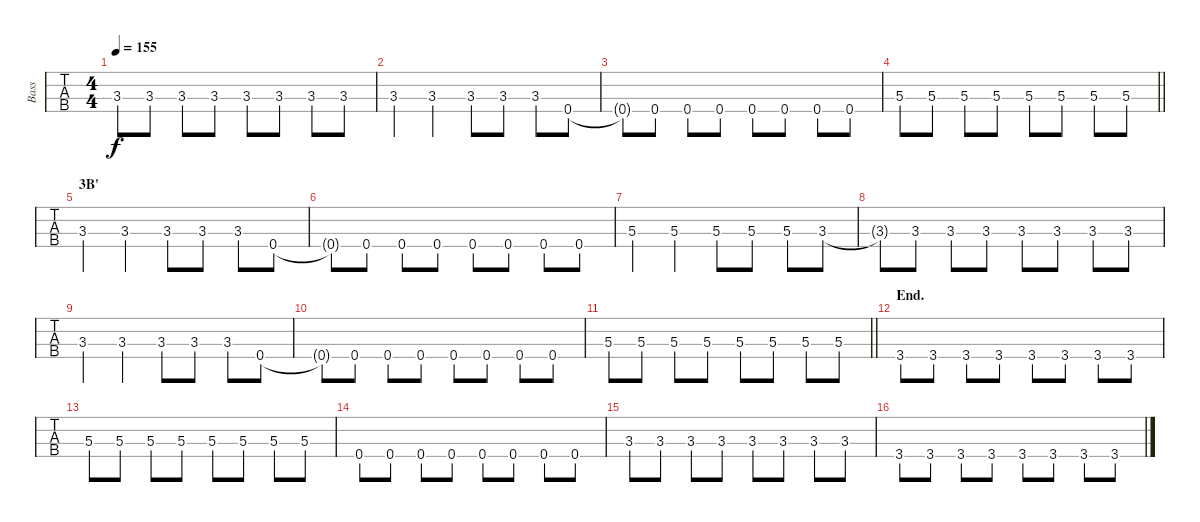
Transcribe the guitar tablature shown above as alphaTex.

\track ("Bass" "Bass") {instrument electricbassfinger}
\staff {tabs}
\tuning (G2 D2 A1 E1) {hide}
\ts (4 4)
\tempo 155
\clef f4
\ks g
3.3{t}.8{dy f} 3.3.8 3.3.8 3.3.8 3.3.8 3.3.8 3.3.8 3.3.8 |
3.3.4 3.3.4 3.3.8 3.3.8 3.3.8 0.4.8 |
0.4{t}.8 0.4.8 0.4.8 0.4.8 0.4.8 0.4.8 0.4.8 0.4.8 |
\barLineRight lightlight
5.3.8 5.3.8 5.3.8 5.3.8 5.3.8 5.3.8 5.3.8 5.3.8 |
\section ("" "3B'")
3.3.4 3.3.4 3.3.8 3.3.8 3.3.8 0.4.8 |
0.4{t}.8 0.4.8 0.4.8 0.4.8 0.4.8 0.4.8 0.4.8 0.4.8 |
5.3.4 5.3.4 5.3.8 5.3.8 5.3.8 3.3.8 |
3.3{t}.8 3.3.8 3.3.8 3.3.8 3.3.8 3.3.8 3.3.8 3.3.8 |
3.3.4 3.3.4 3.3.8 3.3.8 3.3.8 0.4.8 |
0.4{t}.8 0.4.8 0.4.8 0.4.8 0.4.8 0.4.8 0.4.8 0.4.8 |
\barLineRight lightlight
5.3.8 5.3.8 5.3.8 5.3.8 5.3.8 5.3.8 5.3.8 5.3.8 |
\section ("" "End.")
3.4.8 3.4.8 3.4.8 3.4.8 3.4.8 3.4.8 3.4.8 3.4.8 |
5.3.8 5.3.8 5.3.8 5.3.8 5.3.8 5.3.8 5.3.8 5.3.8 |
0.4.8 0.4.8 0.4.8 0.4.8 0.4.8 0.4.8 0.4.8 0.4.8 |
3.3.8 3.3.8 3.3.8 3.3.8 3.3.8 3.3.8 3.3.8 3.3.8 |
3.4.8 3.4.8 3.4.8 3.4.8 3.4.8 3.4.8 3.4.8 3.4.8
